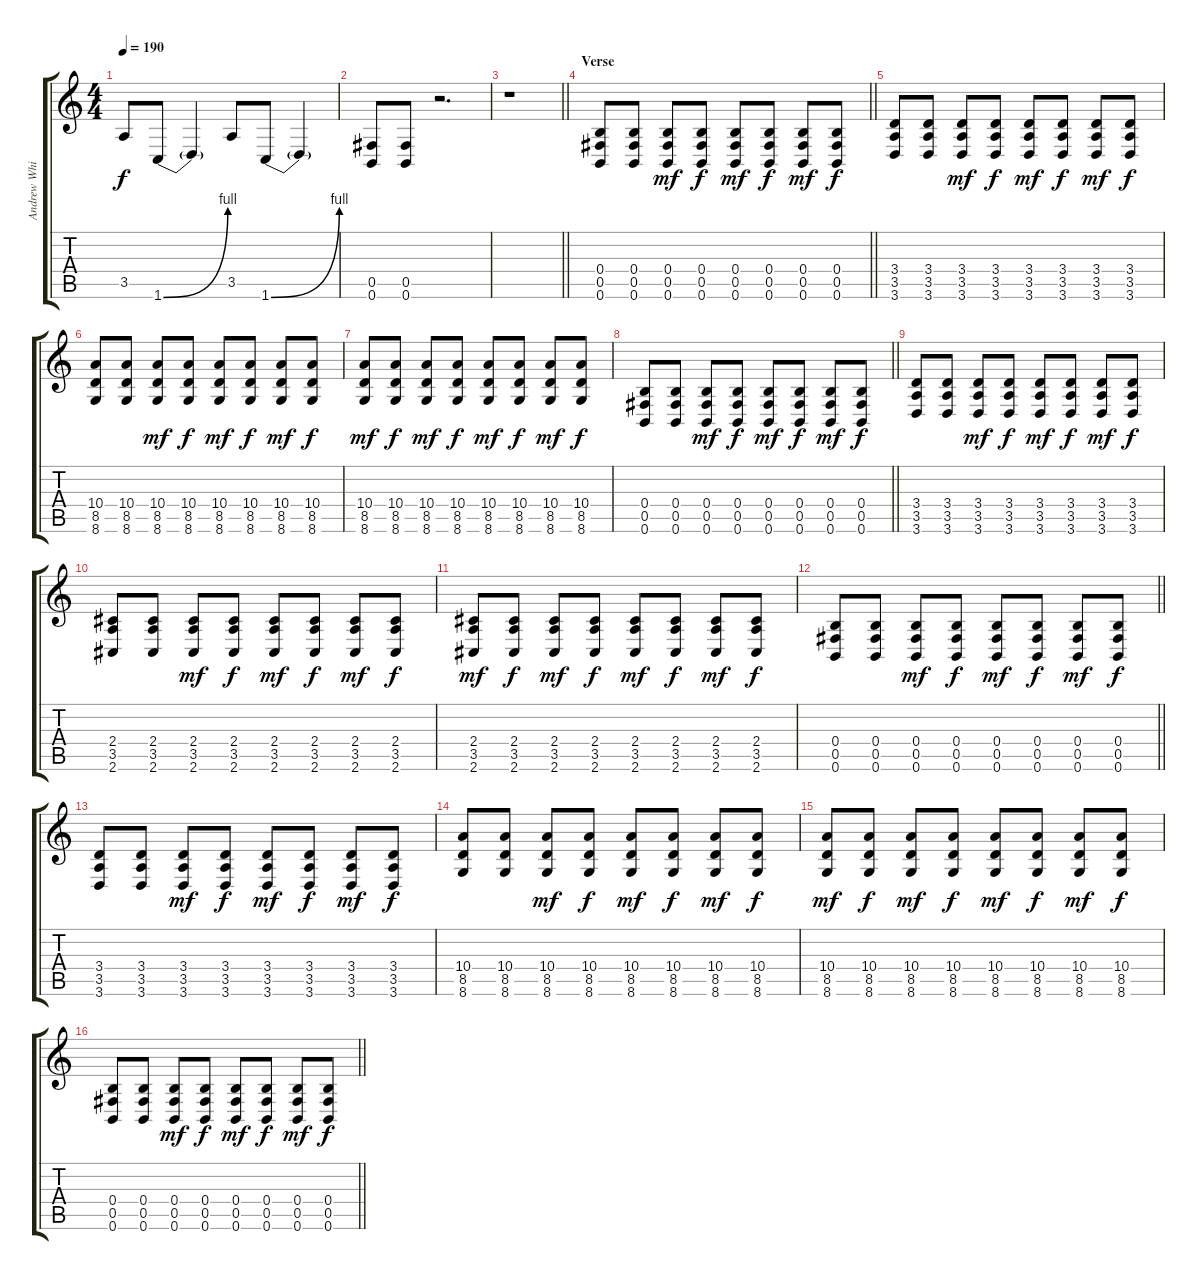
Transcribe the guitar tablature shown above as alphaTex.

\track ("Andrew Whiting" "Andrew Whi") {instrument distortionguitar}
\staff {score tabs}
\tuning (Db4 Ab3 E3 B2 Gb2 B1) {hide}
\ts (4 4)
\tempo 190
\clef g2
\ks c
3.5.8{dy f} 1.6{be (bend 0 0 60 4)}.8 1.6{t}.4 3.5.8 1.6{be (bend 0 0 60 4)}.8 1.6{t}.4 |
(0.5 0.6).8 (0.5 0.6).8 r.2{d} |
\barLineRight lightlight
r.1 |
\section ("" "Verse")
\barLineRight lightlight
(0.4 0.5 0.6).8 (0.4 0.5 0.6).8 (0.4 0.5 0.6).8{dy mf} (0.4 0.5 0.6).8{dy f} (0.4 0.5 0.6).8{dy mf} (0.4 0.5 0.6).8{dy f} (0.4 0.5 0.6).8{dy mf} (0.4 0.5 0.6).8{dy f} |
(3.4 3.5 3.6).8 (3.4 3.5 3.6).8 (3.4 3.5 3.6).8{dy mf} (3.4 3.5 3.6).8{dy f} (3.4 3.5 3.6).8{dy mf} (3.4 3.5 3.6).8{dy f} (3.4 3.5 3.6).8{dy mf} (3.4 3.5 3.6).8{dy f} |
(10.4 8.5 8.6).8 (10.4 8.5 8.6).8 (10.4 8.5 8.6).8{dy mf} (10.4 8.5 8.6).8{dy f} (10.4 8.5 8.6).8{dy mf} (10.4 8.5 8.6).8{dy f} (10.4 8.5 8.6).8{dy mf} (10.4 8.5 8.6).8{dy f} |
(10.4 8.5 8.6).8{dy mf} (10.4 8.5 8.6).8{dy f} (10.4 8.5 8.6).8{dy mf} (10.4 8.5 8.6).8{dy f} (10.4 8.5 8.6).8{dy mf} (10.4 8.5 8.6).8{dy f} (10.4 8.5 8.6).8{dy mf} (10.4 8.5 8.6).8{dy f} |
\barLineRight lightlight
(0.4 0.5 0.6).8 (0.4 0.5 0.6).8 (0.4 0.5 0.6).8{dy mf} (0.4 0.5 0.6).8{dy f} (0.4 0.5 0.6).8{dy mf} (0.4 0.5 0.6).8{dy f} (0.4 0.5 0.6).8{dy mf} (0.4 0.5 0.6).8{dy f} |
(3.4 3.5 3.6).8 (3.4 3.5 3.6).8 (3.4 3.5 3.6).8{dy mf} (3.4 3.5 3.6).8{dy f} (3.4 3.5 3.6).8{dy mf} (3.4 3.5 3.6).8{dy f} (3.4 3.5 3.6).8{dy mf} (3.4 3.5 3.6).8{dy f} |
(2.4 3.5 2.6).8 (2.4 3.5 2.6).8 (2.4 3.5 2.6).8{dy mf} (2.4 3.5 2.6).8{dy f} (2.4 3.5 2.6).8{dy mf} (2.4 3.5 2.6).8{dy f} (2.4 3.5 2.6).8{dy mf} (2.4 3.5 2.6).8{dy f} |
(2.4 3.5 2.6).8{dy mf} (2.4 3.5 2.6).8{dy f} (2.4 3.5 2.6).8{dy mf} (2.4 3.5 2.6).8{dy f} (2.4 3.5 2.6).8{dy mf} (2.4 3.5 2.6).8{dy f} (2.4 3.5 2.6).8{dy mf} (2.4 3.5 2.6).8{dy f} |
\barLineRight lightlight
(0.4 0.5 0.6).8 (0.4 0.5 0.6).8 (0.4 0.5 0.6).8{dy mf} (0.4 0.5 0.6).8{dy f} (0.4 0.5 0.6).8{dy mf} (0.4 0.5 0.6).8{dy f} (0.4 0.5 0.6).8{dy mf} (0.4 0.5 0.6).8{dy f} |
(3.4 3.5 3.6).8 (3.4 3.5 3.6).8 (3.4 3.5 3.6).8{dy mf} (3.4 3.5 3.6).8{dy f} (3.4 3.5 3.6).8{dy mf} (3.4 3.5 3.6).8{dy f} (3.4 3.5 3.6).8{dy mf} (3.4 3.5 3.6).8{dy f} |
(10.4 8.5 8.6).8 (10.4 8.5 8.6).8 (10.4 8.5 8.6).8{dy mf} (10.4 8.5 8.6).8{dy f} (10.4 8.5 8.6).8{dy mf} (10.4 8.5 8.6).8{dy f} (10.4 8.5 8.6).8{dy mf} (10.4 8.5 8.6).8{dy f} |
(10.4 8.5 8.6).8{dy mf} (10.4 8.5 8.6).8{dy f} (10.4 8.5 8.6).8{dy mf} (10.4 8.5 8.6).8{dy f} (10.4 8.5 8.6).8{dy mf} (10.4 8.5 8.6).8{dy f} (10.4 8.5 8.6).8{dy mf} (10.4 8.5 8.6).8{dy f} |
\barLineRight lightlight
(0.4 0.5 0.6).8 (0.4 0.5 0.6).8 (0.4 0.5 0.6).8{dy mf} (0.4 0.5 0.6).8{dy f} (0.4 0.5 0.6).8{dy mf} (0.4 0.5 0.6).8{dy f} (0.4 0.5 0.6).8{dy mf} (0.4 0.5 0.6).8{dy f}
